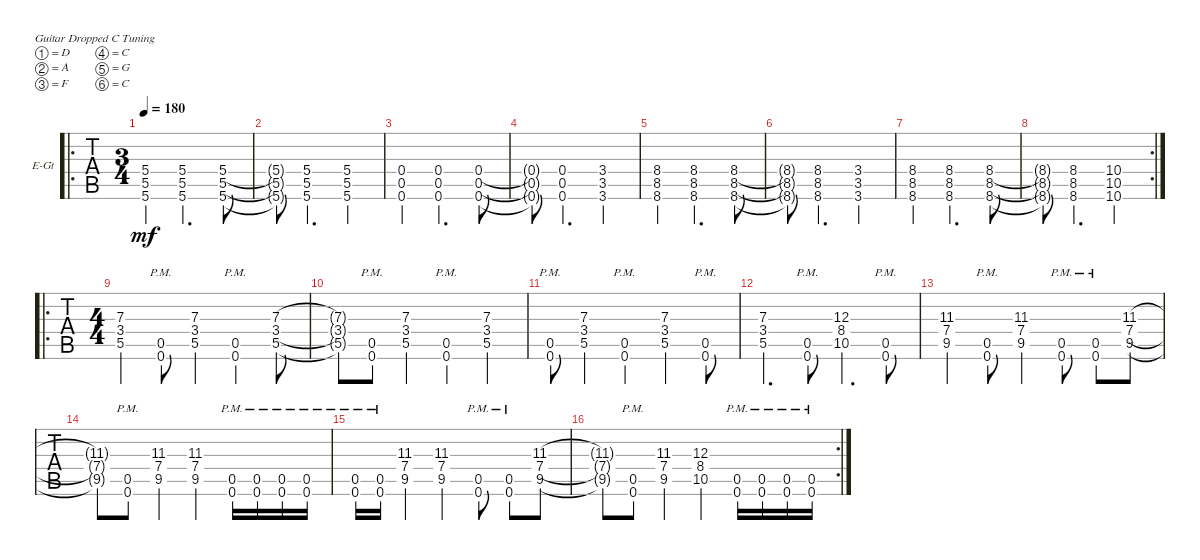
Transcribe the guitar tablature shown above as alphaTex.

\defaultSystemsLayout 4
\bracketExtendMode groupsimilarinstruments
\firstSystemTrackNameOrientation horizontal
\otherSystemsTrackNameOrientation horizontal
\track ("Rhythm Guitar Right" "E-Gt") {instrument electricguitarclean}
\staff {tabs}
\tuning (D4 A3 F3 C3 G2 C2)
\ro
\ts (3 4)
\tempo 180
\clef g2
\ks c
(5.6 5.5 5.4).4{dy mf} (5.6 5.5 5.4).4{d} (5.6 5.5 5.4).8 |
(5.5{t} 5.6{t} 5.4{t}).8 (5.6 5.5 5.4).4{d} (5.6 5.5 5.4).4 |
(0.6 0.5 0.4).4 (0.6 0.5 0.4).4{d} (0.6 0.5 0.4).8 |
(0.5{t} 0.6{t} 0.4{t}).8 (0.6 0.5 0.4).4{d} (3.6 3.5 3.4).4 |
(8.6 8.5 8.4).4 (8.6 8.5 8.4).4{d} (8.6 8.5 8.4).8 |
(8.5{t} 8.6{t} 8.4{t}).8 (8.6 8.5 8.4).4{d} (3.6 3.5 3.4).4 |
(8.6 8.5 8.4).4 (8.6 8.5 8.4).4{d} (8.6 8.5 8.4).8 |
\rc 2
(8.5{t} 8.6{t} 8.4{t}).8 (8.6 8.5 8.4).4{d} (10.6 10.5 10.4).4 |
\ro
\ts (4 4)
(5.5 3.4 7.3).4 (0.5{pm} 0.6{pm}).8 (5.5 7.3 3.4).4 (0.6{pm} 0.5{pm}).4 (5.5 7.3 3.4).8 |
(5.5{t} 3.4{t} 7.3{t}).8 (0.6{pm} 0.5{pm}).8 (5.5 3.4 7.3).4 (0.6{pm} 0.5{pm}).4 (5.5 3.4 7.3).4 |
(0.6{pm} 0.5{pm}).8 (5.5 3.4 7.3).4 (0.6{pm} 0.5{pm}).4 (5.5 3.4 7.3).4 (0.6{pm} 0.5{pm}).8 |
(5.5 3.4 7.3).4{d} (0.6{pm} 0.5{pm}).8 (10.5 8.4 12.3).4{d} (0.6{pm} 0.5{pm}).8 |
(9.5 7.4 11.3).4 (0.6{pm} 0.5{pm}).8 (9.5 7.4 11.3).4 (0.6{pm} 0.5{pm}).8 (0.6{pm} 0.5{pm}).8 (9.5 7.4 11.3).8 |
(9.5{t} 7.4{t} 11.3{t}).8 (0.6{pm} 0.5{pm}).8 (9.5 7.4 11.3).4 (9.5 7.4 11.3).4 (0.6{pm} 0.5{pm}).16 (0.6{pm} 0.5{pm}).16 (0.6{pm} 0.5{pm}).16 (0.6{pm} 0.5{pm}).16 |
(0.6{pm} 0.5{pm}).16 (0.6{pm} 0.5{pm}).16 (9.5 7.4 11.3).4 (9.5 7.4 11.3).4 (0.6{pm} 0.5{pm}).8 (0.6{pm} 0.5{pm}).8 (9.5 7.4 11.3).8 |
\rc 2
(7.4{t} 9.5{t} 11.3{t}).8 (0.6{pm} 0.5{pm}).8 (9.5 7.4 11.3).4 (10.5 8.4 12.3).4 (0.6{pm} 0.5{pm}).16 (0.6{pm} 0.5{pm}).16 (0.6{pm} 0.5{pm}).16 (0.6{pm} 0.5{pm}).16
